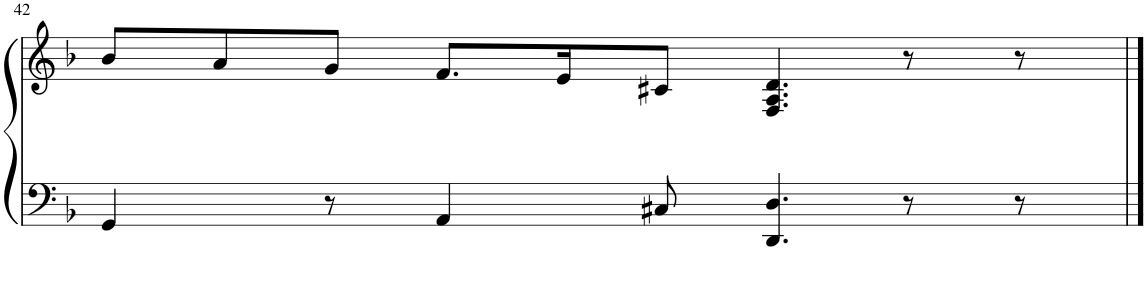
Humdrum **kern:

**kern	**kern
*part1	*part1
*staff2	*staff1
*I"Piano	*
*I'Pno	*
!!LO:PB:g=z
*clefF4	*clefG2
*k[b-]	*k[b-]
*M12/8	*M12/8
=42	=42
4GG/	8b-/L
.	8a/
8r	8g/J
4AA/	8.f/L
.	16e/K
8C#X/	8c#X/J
4.DD/ 4.D/	4.F/ 4.A/ 4.d/
8r	8r
8r	8r
==	==
*-	*-
